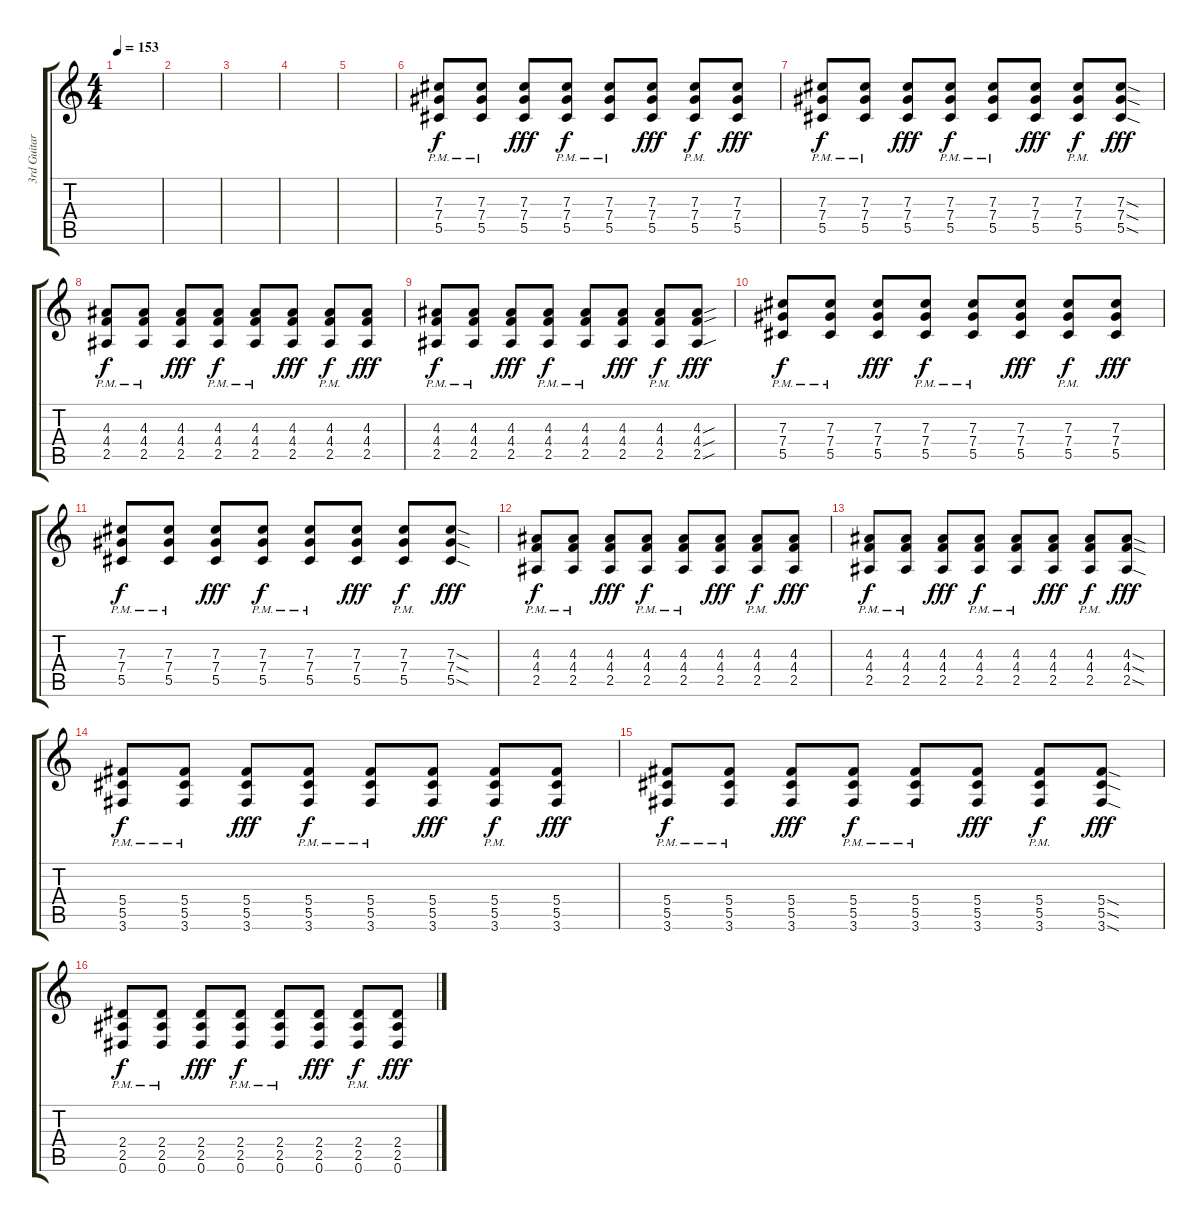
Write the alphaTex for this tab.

\track ("3rd Guitar (Farin Urlaub)" "3rd Guitar") {instrument overdrivenguitar}
\staff {score tabs}
\tuning (Eb4 Bb3 Gb3 Db3 Ab2 Eb2) {hide}
\ts (4 4)
\tempo 153
\clef g2
\ks c
|
|
|
|
|
(7.3{pm} 7.4{pm} 5.5{pm}).8{dy f} (7.3{pm} 7.4{pm} 5.5{pm}).8 (7.3 7.4 5.5).8{dy fff} (7.3{pm} 7.4{pm} 5.5{pm}).8{dy f} (7.3{pm} 7.4{pm} 5.5{pm}).8 (7.3 7.4 5.5).8{dy fff} (7.3{pm} 7.4{pm} 5.5{pm}).8{dy f} (7.3 7.4 5.5).8{dy fff} |
(7.3{pm} 7.4{pm} 5.5{pm}).8{dy f} (7.3{pm} 7.4{pm} 5.5{pm}).8 (7.3 7.4 5.5).8{dy fff} (7.3{pm} 7.4{pm} 5.5{pm}).8{dy f} (7.3{pm} 7.4{pm} 5.5{pm}).8 (7.3 7.4 5.5).8{dy fff} (7.3{pm} 7.4{pm} 5.5{pm}).8{dy f} (7.3{sod} 7.4{sod} 5.5{sod}).8{dy fff} |
(4.3{pm} 4.4{pm} 2.5{pm}).8{dy f} (4.3{pm} 4.4{pm} 2.5{pm}).8 (4.3 4.4 2.5).8{dy fff} (4.3{pm} 4.4{pm} 2.5{pm}).8{dy f} (4.3{pm} 4.4{pm} 2.5{pm}).8 (4.3 4.4 2.5).8{dy fff} (4.3{pm} 4.4{pm} 2.5{pm}).8{dy f} (4.3 4.4 2.5).8{dy fff} |
(4.3{pm} 4.4{pm} 2.5{pm}).8{dy f} (4.3{pm} 4.4{pm} 2.5{pm}).8 (4.3 4.4 2.5).8{dy fff} (4.3{pm} 4.4{pm} 2.5{pm}).8{dy f} (4.3{pm} 4.4{pm} 2.5{pm}).8 (4.3 4.4 2.5).8{dy fff} (4.3{pm} 4.4{pm} 2.5{pm}).8{dy f} (4.3{sou} 4.4{sou} 2.5{sou}).8{dy fff} |
(7.3{pm} 7.4{pm} 5.5{pm}).8{dy f} (7.3{pm} 7.4{pm} 5.5{pm}).8 (7.3 7.4 5.5).8{dy fff} (7.3{pm} 7.4{pm} 5.5{pm}).8{dy f} (7.3{pm} 7.4{pm} 5.5{pm}).8 (7.3 7.4 5.5).8{dy fff} (7.3{pm} 7.4{pm} 5.5{pm}).8{dy f} (7.3 7.4 5.5).8{dy fff} |
(7.3{pm} 7.4{pm} 5.5{pm}).8{dy f} (7.3{pm} 7.4{pm} 5.5{pm}).8 (7.3 7.4 5.5).8{dy fff} (7.3{pm} 7.4{pm} 5.5{pm}).8{dy f} (7.3{pm} 7.4{pm} 5.5{pm}).8 (7.3 7.4 5.5).8{dy fff} (7.3{pm} 7.4{pm} 5.5{pm}).8{dy f} (7.3{sod} 7.4{sod} 5.5{sod}).8{dy fff} |
(4.3{pm} 4.4{pm} 2.5{pm}).8{dy f} (4.3{pm} 4.4{pm} 2.5{pm}).8 (4.3 4.4 2.5).8{dy fff} (4.3{pm} 4.4{pm} 2.5{pm}).8{dy f} (4.3{pm} 4.4{pm} 2.5{pm}).8 (4.3 4.4 2.5).8{dy fff} (4.3{pm} 4.4{pm} 2.5{pm}).8{dy f} (4.3 4.4 2.5).8{dy fff} |
(4.3{pm} 4.4{pm} 2.5{pm}).8{dy f} (4.3{pm} 4.4{pm} 2.5{pm}).8 (4.3 4.4 2.5).8{dy fff} (4.3{pm} 4.4{pm} 2.5{pm}).8{dy f} (4.3{pm} 4.4{pm} 2.5{pm}).8 (4.3 4.4 2.5).8{dy fff} (4.3{pm} 4.4{pm} 2.5{pm}).8{dy f} (4.3{sod} 4.4{sod} 2.5{sod}).8{dy fff} |
(5.4{pm} 5.5{pm} 3.6{pm}).8{dy f} (5.4{pm} 5.5{pm} 3.6{pm}).8 (5.4 5.5 3.6).8{dy fff} (5.4{pm} 5.5{pm} 3.6{pm}).8{dy f} (5.4{pm} 5.5{pm} 3.6{pm}).8 (5.4 5.5 3.6).8{dy fff} (5.4{pm} 5.5{pm} 3.6{pm}).8{dy f} (5.4 5.5 3.6).8{dy fff} |
(5.4{pm} 5.5{pm} 3.6{pm}).8{dy f} (5.4{pm} 5.5{pm} 3.6{pm}).8 (5.4 5.5 3.6).8{dy fff} (5.4{pm} 5.5{pm} 3.6{pm}).8{dy f} (5.4{pm} 5.5{pm} 3.6{pm}).8 (5.4 5.5 3.6).8{dy fff} (5.4{pm} 5.5{pm} 3.6{pm}).8{dy f} (5.4{sod} 5.5{sod} 3.6{sod}).8{dy fff} |
(2.4{pm} 2.5{pm} 0.6{pm}).8{dy f} (2.4{pm} 2.5{pm} 0.6{pm}).8 (2.4 2.5 0.6).8{dy fff} (2.4{pm} 2.5{pm} 0.6{pm}).8{dy f} (2.4{pm} 2.5{pm} 0.6{pm}).8 (2.4 2.5 0.6).8{dy fff} (2.4{pm} 2.5{pm} 0.6{pm}).8{dy f} (2.4 2.5 0.6).8{dy fff}
